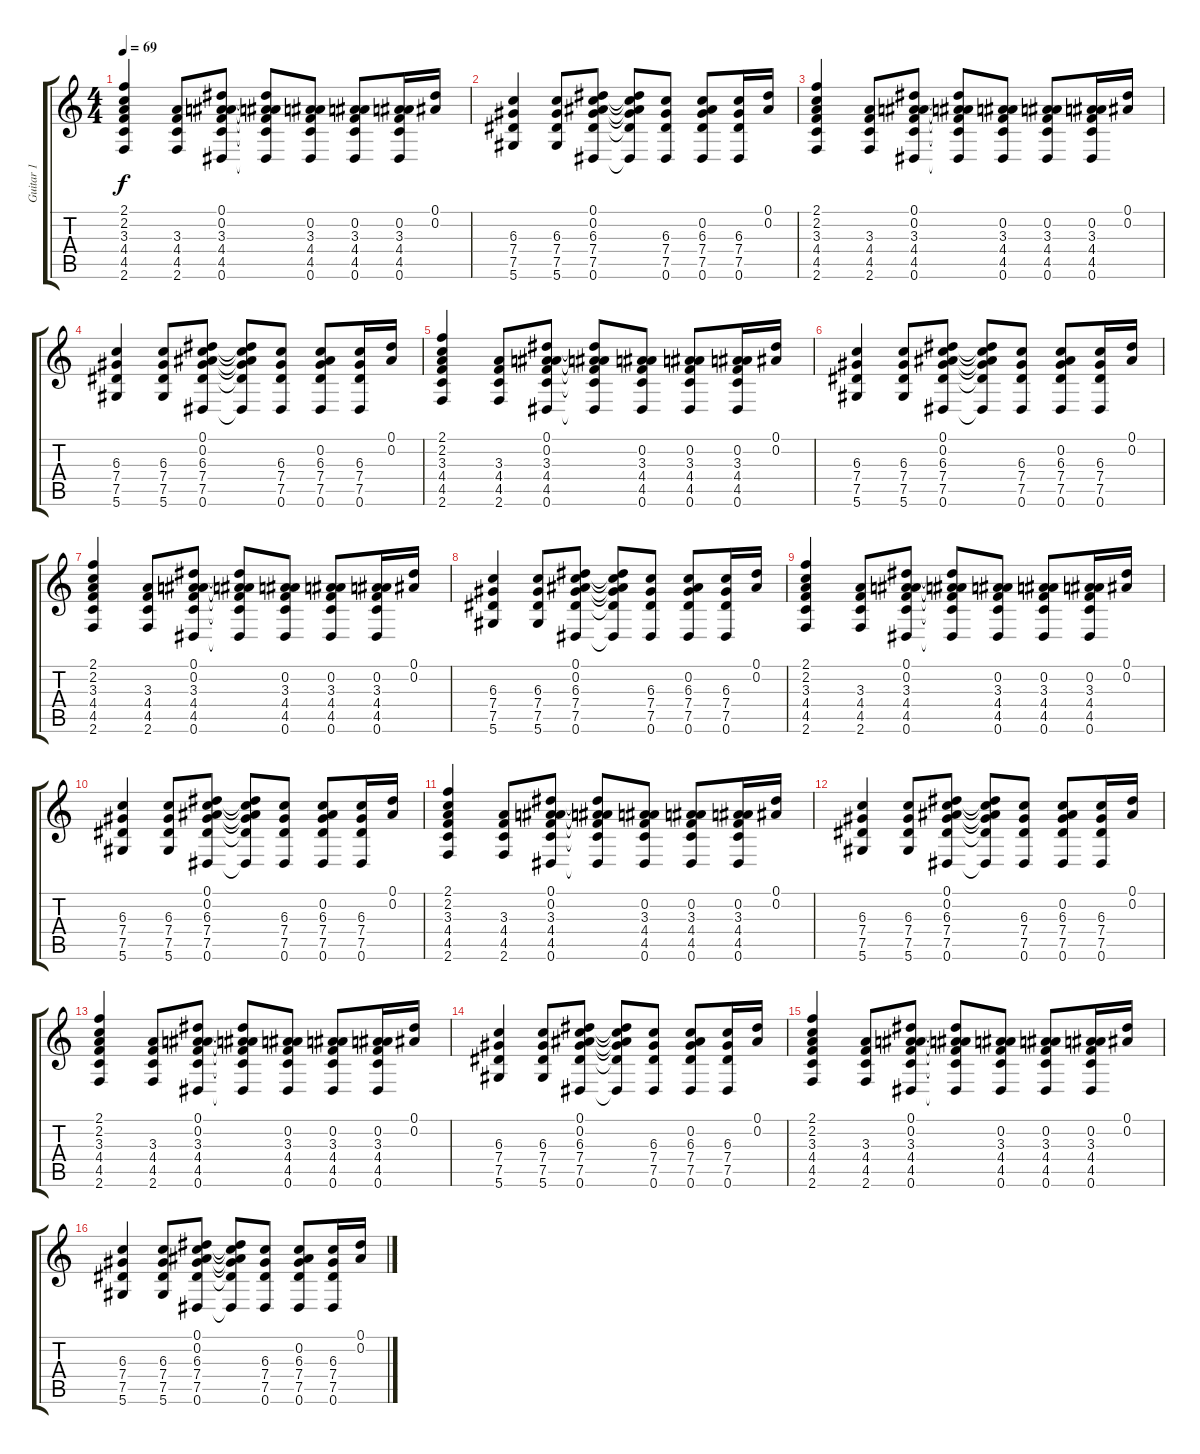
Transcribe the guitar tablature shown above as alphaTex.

\track ("Guitar 1" "Guitar 1") {instrument acousticguitarsteel}
\staff {score tabs}
\tuning (Eb4 Bb3 Gb3 Db3 Ab2 Eb2) {hide}
\ts (4 4)
\tempo 69
\clef g2
\ks c
(2.1 2.2 3.3 4.4 4.5 2.6).4{dy f instrument acousticguitarsteel} (3.3 4.4 4.5 2.6).8 (0.1 0.2 3.3 4.4 4.5 0.6).8 (0.1{t} 0.2{t} 3.3{t} 4.4{t} 4.5{t} 0.6{t}).8 (0.2 3.3 4.4 4.5 0.6).8 (0.2 3.3 4.4 4.5 0.6).8 (0.2 3.3 4.4 4.5 0.6).16 (0.1 0.2).16 |
(6.3 7.4 7.5 5.6).4 (6.3 7.4 7.5 5.6).8 (0.1 0.2 6.3 7.4 7.5 0.6).8 (0.1{t} 0.2{t} 6.3{t} 7.4{t} 7.5{t} 0.6{t}).8 (6.3 7.4 7.5 0.6).8 (0.2 6.3 7.4 7.5 0.6).8 (6.3 7.4 7.5 0.6).16 (0.1 0.2).16 |
(2.1 2.2 3.3 4.4 4.5 2.6).4 (3.3 4.4 4.5 2.6).8 (0.1 0.2 3.3 4.4 4.5 0.6).8 (0.1{t} 0.2{t} 3.3{t} 4.4{t} 4.5{t} 0.6{t}).8 (0.2 3.3 4.4 4.5 0.6).8 (0.2 3.3 4.4 4.5 0.6).8 (0.2 3.3 4.4 4.5 0.6).16 (0.1 0.2).16 |
(6.3 7.4 7.5 5.6).4 (6.3 7.4 7.5 5.6).8 (0.1 0.2 6.3 7.4 7.5 0.6).8 (0.1{t} 0.2{t} 6.3{t} 7.4{t} 7.5{t} 0.6{t}).8 (6.3 7.4 7.5 0.6).8 (0.2 6.3 7.4 7.5 0.6).8 (6.3 7.4 7.5 0.6).16 (0.1 0.2).16 |
(2.1 2.2 3.3 4.4 4.5 2.6).4 (3.3 4.4 4.5 2.6).8 (0.1 0.2 3.3 4.4 4.5 0.6).8 (0.1{t} 0.2{t} 3.3{t} 4.4{t} 4.5{t} 0.6{t}).8 (0.2 3.3 4.4 4.5 0.6).8 (0.2 3.3 4.4 4.5 0.6).8 (0.2 3.3 4.4 4.5 0.6).16 (0.1 0.2).16 |
(6.3 7.4 7.5 5.6).4 (6.3 7.4 7.5 5.6).8 (0.1 0.2 6.3 7.4 7.5 0.6).8 (0.1{t} 0.2{t} 6.3{t} 7.4{t} 7.5{t} 0.6{t}).8 (6.3 7.4 7.5 0.6).8 (0.2 6.3 7.4 7.5 0.6).8 (6.3 7.4 7.5 0.6).16 (0.1 0.2).16 |
(2.1 2.2 3.3 4.4 4.5 2.6).4 (3.3 4.4 4.5 2.6).8 (0.1 0.2 3.3 4.4 4.5 0.6).8 (0.1{t} 0.2{t} 3.3{t} 4.4{t} 4.5{t} 0.6{t}).8 (0.2 3.3 4.4 4.5 0.6).8 (0.2 3.3 4.4 4.5 0.6).8 (0.2 3.3 4.4 4.5 0.6).16 (0.1 0.2).16 |
(6.3 7.4 7.5 5.6).4 (6.3 7.4 7.5 5.6).8 (0.1 0.2 6.3 7.4 7.5 0.6).8 (0.1{t} 0.2{t} 6.3{t} 7.4{t} 7.5{t} 0.6{t}).8 (6.3 7.4 7.5 0.6).8 (0.2 6.3 7.4 7.5 0.6).8 (6.3 7.4 7.5 0.6).16 (0.1 0.2).16 |
(2.1 2.2 3.3 4.4 4.5 2.6).4 (3.3 4.4 4.5 2.6).8 (0.1 0.2 3.3 4.4 4.5 0.6).8 (0.1{t} 0.2{t} 3.3{t} 4.4{t} 4.5{t} 0.6{t}).8 (0.2 3.3 4.4 4.5 0.6).8 (0.2 3.3 4.4 4.5 0.6).8 (0.2 3.3 4.4 4.5 0.6).16 (0.1 0.2).16 |
(6.3 7.4 7.5 5.6).4 (6.3 7.4 7.5 5.6).8 (0.1 0.2 6.3 7.4 7.5 0.6).8 (0.1{t} 0.2{t} 6.3{t} 7.4{t} 7.5{t} 0.6{t}).8 (6.3 7.4 7.5 0.6).8 (0.2 6.3 7.4 7.5 0.6).8 (6.3 7.4 7.5 0.6).16 (0.1 0.2).16 |
(2.1 2.2 3.3 4.4 4.5 2.6).4 (3.3 4.4 4.5 2.6).8 (0.1 0.2 3.3 4.4 4.5 0.6).8 (0.1{t} 0.2{t} 3.3{t} 4.4{t} 4.5{t} 0.6{t}).8 (0.2 3.3 4.4 4.5 0.6).8 (0.2 3.3 4.4 4.5 0.6).8 (0.2 3.3 4.4 4.5 0.6).16 (0.1 0.2).16 |
(6.3 7.4 7.5 5.6).4 (6.3 7.4 7.5 5.6).8 (0.1 0.2 6.3 7.4 7.5 0.6).8 (0.1{t} 0.2{t} 6.3{t} 7.4{t} 7.5{t} 0.6{t}).8 (6.3 7.4 7.5 0.6).8 (0.2 6.3 7.4 7.5 0.6).8 (6.3 7.4 7.5 0.6).16 (0.1 0.2).16 |
(2.1 2.2 3.3 4.4 4.5 2.6).4 (3.3 4.4 4.5 2.6).8 (0.1 0.2 3.3 4.4 4.5 0.6).8 (0.1{t} 0.2{t} 3.3{t} 4.4{t} 4.5{t} 0.6{t}).8 (0.2 3.3 4.4 4.5 0.6).8 (0.2 3.3 4.4 4.5 0.6).8 (0.2 3.3 4.4 4.5 0.6).16 (0.1 0.2).16 |
(6.3 7.4 7.5 5.6).4 (6.3 7.4 7.5 5.6).8 (0.1 0.2 6.3 7.4 7.5 0.6).8 (0.1{t} 0.2{t} 6.3{t} 7.4{t} 7.5{t} 0.6{t}).8 (6.3 7.4 7.5 0.6).8 (0.2 6.3 7.4 7.5 0.6).8 (6.3 7.4 7.5 0.6).16 (0.1 0.2).16 |
(2.1 2.2 3.3 4.4 4.5 2.6).4 (3.3 4.4 4.5 2.6).8 (0.1 0.2 3.3 4.4 4.5 0.6).8 (0.1{t} 0.2{t} 3.3{t} 4.4{t} 4.5{t} 0.6{t}).8 (0.2 3.3 4.4 4.5 0.6).8 (0.2 3.3 4.4 4.5 0.6).8 (0.2 3.3 4.4 4.5 0.6).16 (0.1 0.2).16 |
(6.3 7.4 7.5 5.6).4 (6.3 7.4 7.5 5.6).8 (0.1 0.2 6.3 7.4 7.5 0.6).8 (0.1{t} 0.2{t} 6.3{t} 7.4{t} 7.5{t} 0.6{t}).8 (6.3 7.4 7.5 0.6).8 (0.2 6.3 7.4 7.5 0.6).8 (6.3 7.4 7.5 0.6).16 (0.1 0.2).16
